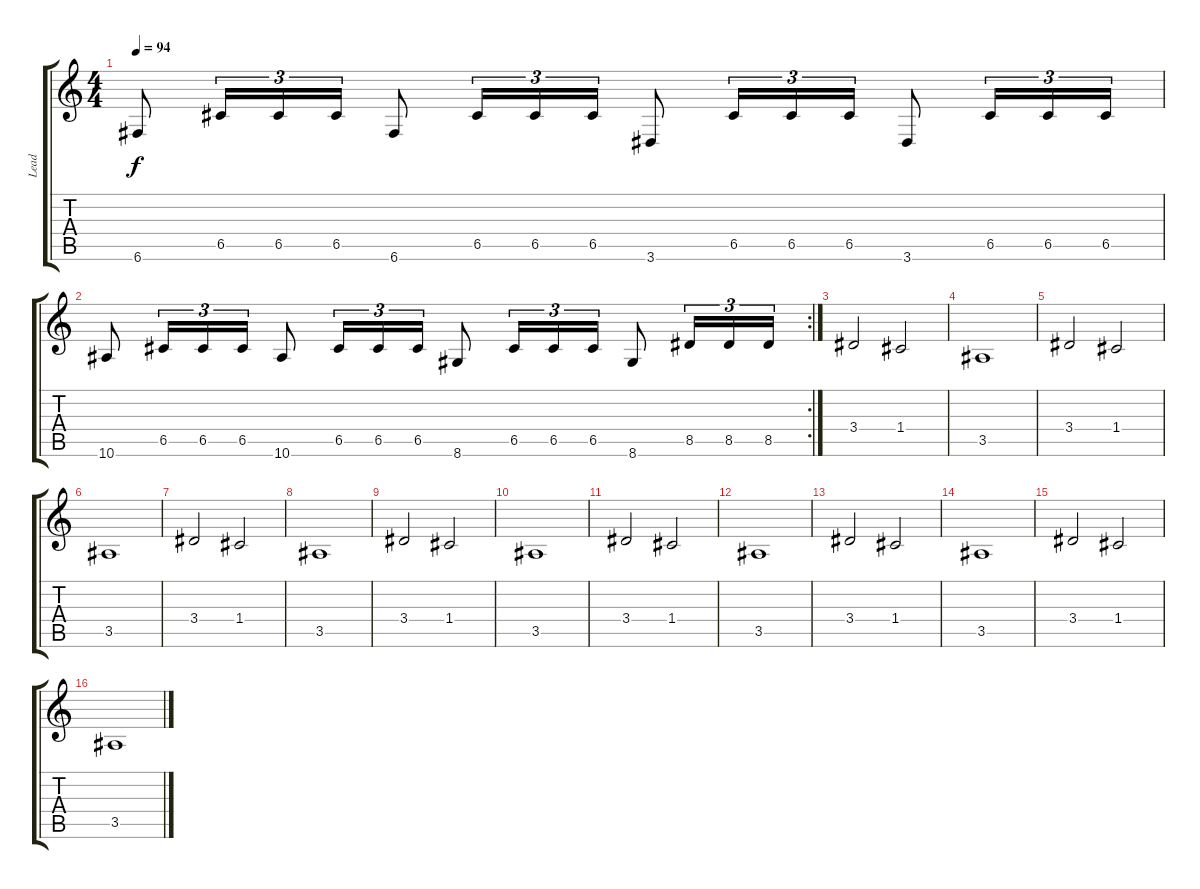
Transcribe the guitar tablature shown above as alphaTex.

\track ("Lead" "Lead") {instrument overdrivenguitar}
\staff {score tabs}
\tuning (D4 A3 F3 C3 G2 C2) {hide}
\ts (4 4)
\tempo 94
\clef g2
\ks c
6.6.8{dy f} 6.5.16{tu (3 2)} 6.5.16{tu (3 2)} 6.5.16{tu (3 2)} 6.6.8 6.5.16{tu (3 2)} 6.5.16{tu (3 2)} 6.5.16{tu (3 2)} 3.6.8 6.5.16{tu (3 2)} 6.5.16{tu (3 2)} 6.5.16{tu (3 2)} 3.6.8 6.5.16{tu (3 2)} 6.5.16{tu (3 2)} 6.5.16{tu (3 2)} |
\rc 2
10.6.8 6.5.16{tu (3 2)} 6.5.16{tu (3 2)} 6.5.16{tu (3 2)} 10.6.8 6.5.16{tu (3 2)} 6.5.16{tu (3 2)} 6.5.16{tu (3 2)} 8.6.8 6.5.16{tu (3 2)} 6.5.16{tu (3 2)} 6.5.16{tu (3 2)} 8.6.8 8.5.16{tu (3 2)} 8.5.16{tu (3 2)} 8.5.16{tu (3 2)} |
3.4.2 1.4.2 |
3.5.1 |
3.4.2 1.4.2 |
3.5.1 |
3.4.2 1.4.2 |
3.5.1 |
3.4.2 1.4.2 |
3.5.1 |
3.4.2 1.4.2 |
3.5.1 |
3.4.2 1.4.2 |
3.5.1 |
3.4.2 1.4.2 |
3.5.1
